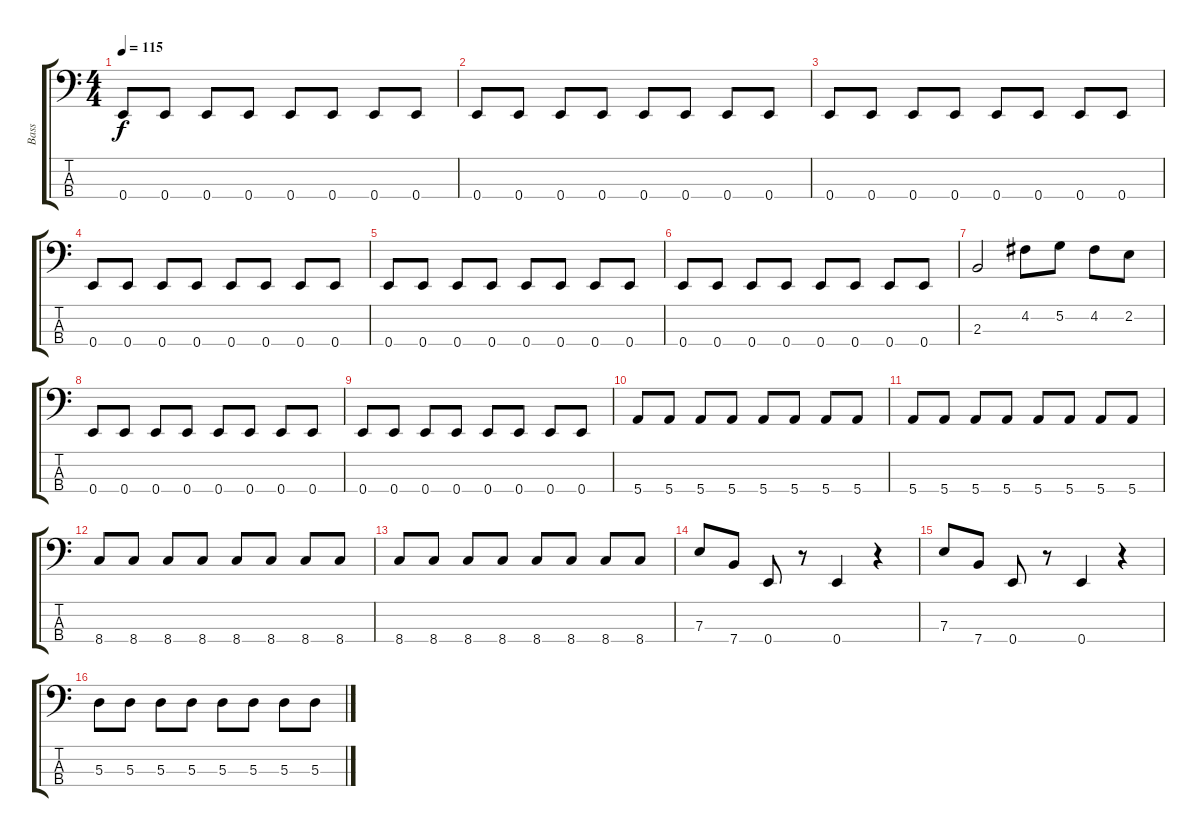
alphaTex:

\track ("Bass" "Bass") {instrument electricbassfinger}
\staff {score tabs}
\tuning (G2 D2 A1 E1) {hide}
\ts (4 4)
\tempo 115
\clef f4
\ks c
0.4.8{dy f} 0.4.8 0.4.8 0.4.8 0.4.8 0.4.8 0.4.8 0.4.8 |
0.4.8 0.4.8 0.4.8 0.4.8 0.4.8 0.4.8 0.4.8 0.4.8 |
0.4.8 0.4.8 0.4.8 0.4.8 0.4.8 0.4.8 0.4.8 0.4.8 |
0.4.8 0.4.8 0.4.8 0.4.8 0.4.8 0.4.8 0.4.8 0.4.8 |
0.4.8 0.4.8 0.4.8 0.4.8 0.4.8 0.4.8 0.4.8 0.4.8 |
0.4.8 0.4.8 0.4.8 0.4.8 0.4.8 0.4.8 0.4.8 0.4.8 |
2.3.2 4.2.8 5.2.8 4.2.8 2.2.8 |
0.4.8 0.4.8 0.4.8 0.4.8 0.4.8 0.4.8 0.4.8 0.4.8 |
0.4.8 0.4.8 0.4.8 0.4.8 0.4.8 0.4.8 0.4.8 0.4.8 |
5.4.8 5.4.8 5.4.8 5.4.8 5.4.8 5.4.8 5.4.8 5.4.8 |
5.4.8 5.4.8 5.4.8 5.4.8 5.4.8 5.4.8 5.4.8 5.4.8 |
8.4.8 8.4.8 8.4.8 8.4.8 8.4.8 8.4.8 8.4.8 8.4.8 |
8.4.8 8.4.8 8.4.8 8.4.8 8.4.8 8.4.8 8.4.8 8.4.8 |
7.3.8 7.4.8 0.4.8 r.8 0.4.4 r.4 |
7.3.8 7.4.8 0.4.8 r.8 0.4.4 r.4 |
5.3.8 5.3.8 5.3.8 5.3.8 5.3.8 5.3.8 5.3.8 5.3.8
